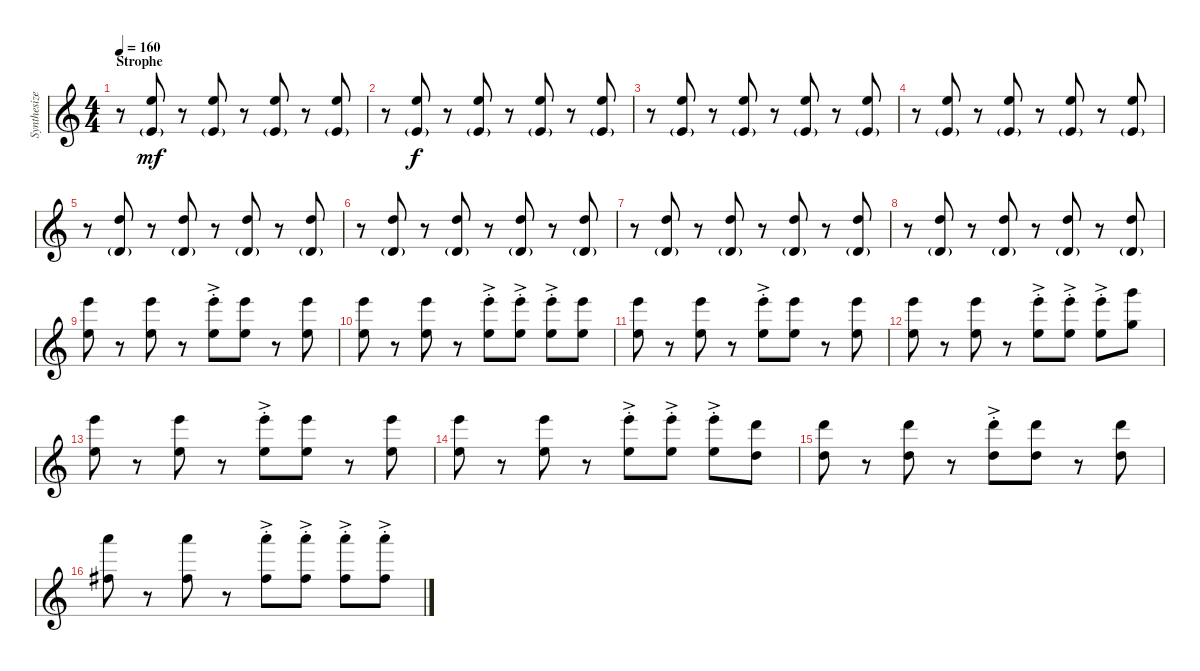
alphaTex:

\track ("Synthesizer " "Synthesize") {instrument lead2sawtooth}
\staff {score}
\tuning (E4 B3 G3 D3 A2 E2 B1) {hide}
\ts (4 4)
\section ("" "Strophe")
\tempo 160
\clef g2
\ks c
r.8{dy mf} (12.1 5.2{g}).8 r.8 (12.1 5.2{g}).8 r.8 (12.1 5.2{g}).8 r.8 (12.1 5.2{g}).8 |
r.8 (12.1 5.2{g}).8{dy f} r.8 (12.1 5.2{g}).8 r.8 (12.1 5.2{g}).8 r.8 (12.1 5.2{g}).8 |
r.8 (12.1 5.2{g}).8 r.8 (12.1 5.2{g}).8 r.8 (12.1 5.2{g}).8 r.8 (12.1 5.2{g}).8 |
r.8 (12.1 5.2{g}).8 r.8 (12.1 5.2{g}).8 r.8 (12.1 5.2{g}).8 r.8 (12.1 5.2{g}).8 |
r.8 (10.1 3.2{g}).8 r.8 (10.1 3.2{g}).8 r.8 (10.1 3.2{g}).8 r.8 (10.1 3.2{g}).8 |
r.8 (10.1 3.2{g}).8 r.8 (10.1 3.2{g}).8 r.8 (10.1 3.2{g}).8 r.8 (10.1 3.2{g}).8 |
r.8 (10.1 3.2{g}).8 r.8 (10.1 3.2{g}).8 r.8 (10.1 3.2{g}).8 r.8 (10.1 3.2{g}).8 |
r.8 (10.1 3.2{g}).8 r.8 (10.1 3.2{g}).8 r.8 (10.1 3.2{g}).8 r.8 (10.1 3.2{g}).8 |
(24.1 17.2).8 r.8 (24.1 17.2).8 r.8 (24.1{ac st} 17.2{ac st}).8 (24.1 17.2).8 r.8 (24.1 17.2).8 |
(12.1 29.2).8 r.8 (12.1 29.2).8 r.8 (12.1{ac st} 29.2{ac st}).8 (12.1{ac st} 29.2{ac st}).8 (12.1{ac st} 29.2{ac st}).8 (12.1 29.2).8 |
(24.1 17.2).8 r.8 (24.1 17.2).8 r.8 (24.1{ac st} 17.2{ac st}).8 (24.1 17.2).8 r.8 (24.1 17.2).8 |
(12.1 29.2).8 r.8 (12.1 29.2).8 r.8 (12.1{ac st} 29.2{ac st}).8 (12.1{ac st} 29.2{ac st}).8 (12.1{ac st} 29.2{ac st}).8 (27.1 20.2).8 |
(24.1 17.2).8 r.8 (24.1 17.2).8 r.8 (24.1{ac st} 17.2{ac st}).8 (24.1 17.2).8 r.8 (24.1 17.2).8 |
(12.1 29.2).8 r.8 (12.1 29.2).8 r.8 (12.1{ac st} 29.2{ac st}).8 (12.1{ac st} 29.2{ac st}).8 (12.1{ac st} 29.2{ac st}).8 (22.1 15.2).8 |
(22.1 15.2).8 r.8 (22.1 15.2).8 r.8 (22.1{ac st} 15.2{ac st}).8 (22.1 15.2).8 r.8 (22.1 15.2).8 |
(29.1 19.2).8 r.8 (29.1 19.2).8 r.8 (29.1{ac st} 19.2{ac st}).8 (29.1{ac st} 19.2{ac st}).8 (29.1{ac st} 19.2{ac st}).8 (29.1{ac st} 19.2{ac st}).8
